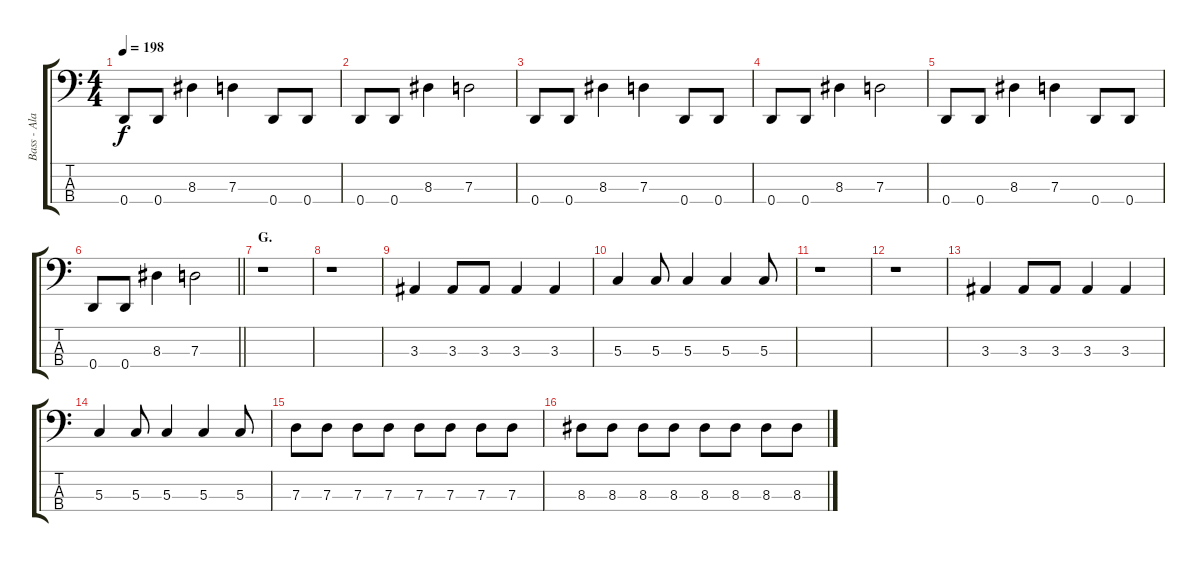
\track ("Bass - Alan Landsman" "Bass - Ala") {instrument electricbasspick}
\staff {score tabs}
\tuning (F2 C2 G1 D1) {hide}
\ts (4 4)
\tempo 198
\clef f4
\ks c
0.4.8{dy f} 0.4.8 8.3.4 7.3.4 0.4.8 0.4.8 |
0.4.8 0.4.8 8.3.4 7.3.2 |
0.4.8 0.4.8 8.3.4 7.3.4 0.4.8 0.4.8 |
0.4.8 0.4.8 8.3.4 7.3.2 |
0.4.8 0.4.8 8.3.4 7.3.4 0.4.8 0.4.8 |
\barLineRight lightlight
0.4.8 0.4.8 8.3.4 7.3.2 |
\section ("" "G.")
r.1 |
r.1 |
3.3.4 3.3.8 3.3.8 3.3.4 3.3.4 |
5.3.4 5.3.8 5.3.4 5.3.4 5.3.8 |
r.1 |
r.1 |
3.3.4 3.3.8 3.3.8 3.3.4 3.3.4 |
5.3.4 5.3.8 5.3.4 5.3.4 5.3.8 |
7.3.8 7.3.8 7.3.8 7.3.8 7.3.8 7.3.8 7.3.8 7.3.8 |
8.3.8 8.3.8 8.3.8 8.3.8 8.3.8 8.3.8 8.3.8 8.3.8
